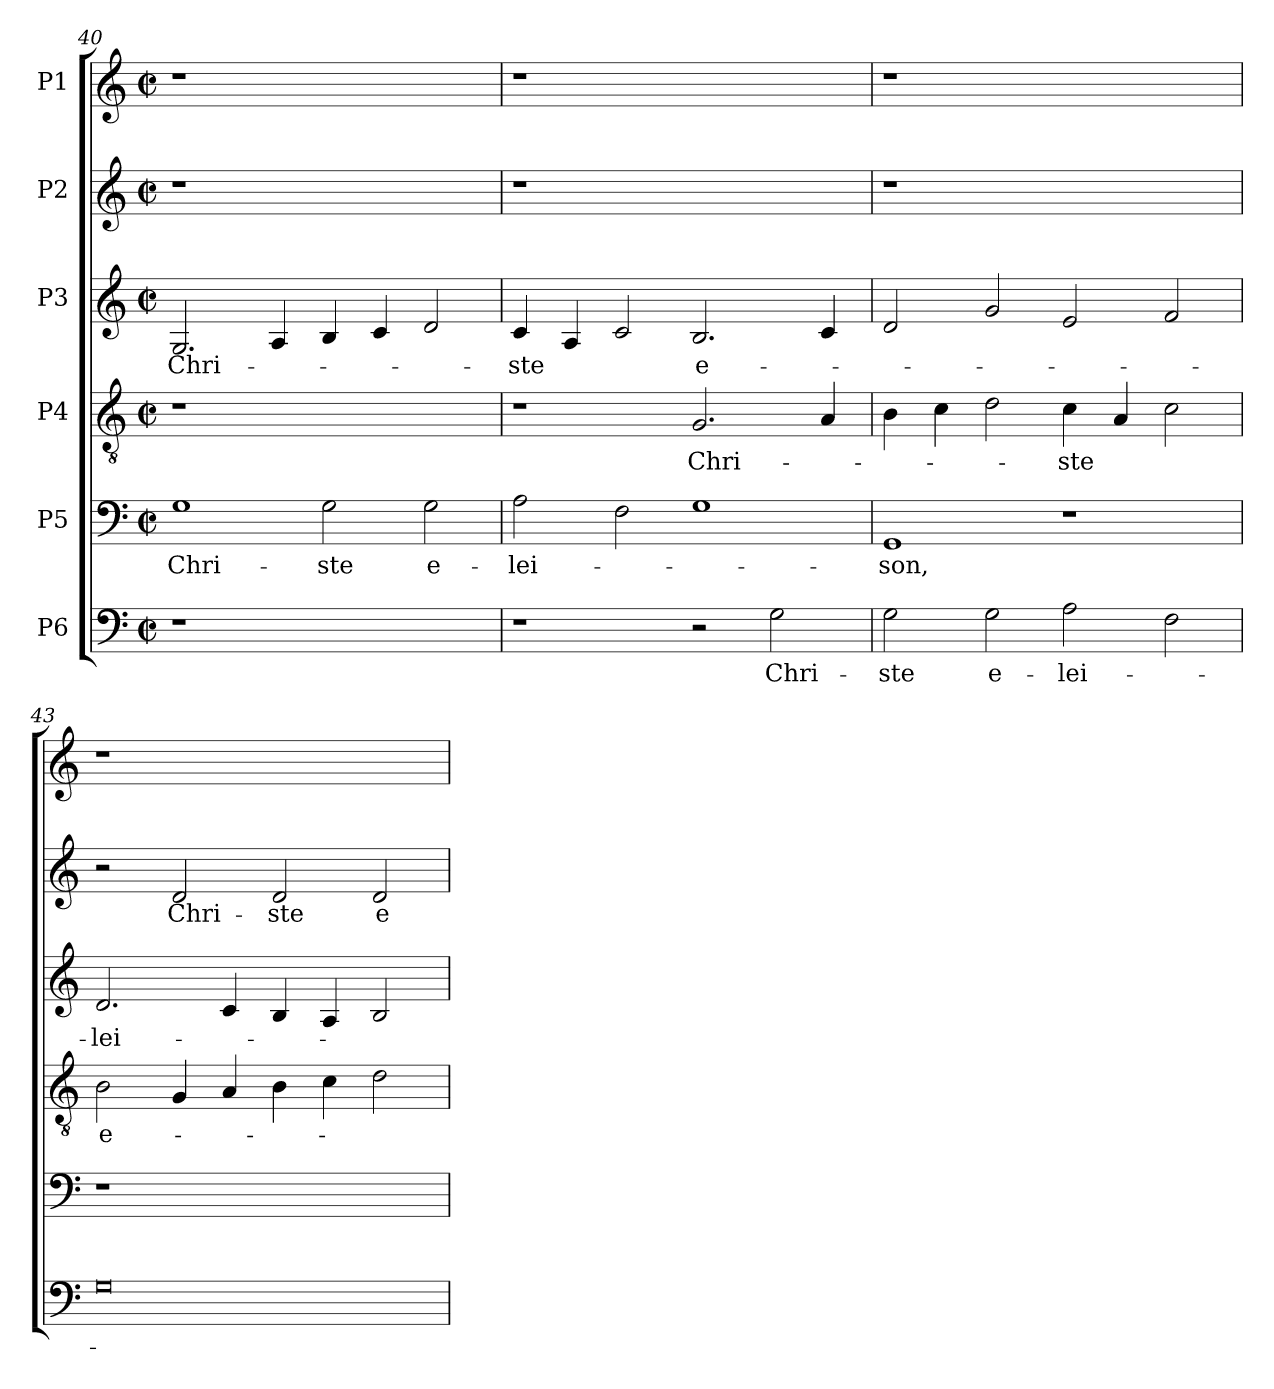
**kern	**text	**kern	**text	**kern	**text	**kern	**text	**kern	**text	**kern
*part6	*part6	*part5	*part5	*part4	*part4	*part3	*part3	*part2	*part2	*part1
*staff6	*staff6	*staff5	*staff5	*staff4	*staff4	*staff3	*staff3	*staff2	*staff2	*staff1
*I"P6	*	*I"P5	*	*I"P4	*	*I"P3	*	*I"P2	*	*I"P1
!!LO:PB:g=z
*clefF4	*	*clefF4	*	*clefGv2	*	*clefG2	*	*clefG2	*	*clefG2
*	*	*	*	*ITrd7c12	*	*	*	*	*	*
*k[]	*	*k[]	*	*k[]	*	*k[]	*	*k[]	*	*k[]
*C:	*	*C:	*	*C:	*	*C:	*	*C:	*	*C:
*M2/2	*	*M2/2	*	*M2/2	*	*M2/2	*	*M2/2	*	*M2/2
*met(c|)	*	*met(c|)	*	*met(c|)	*	*met(c|)	*	*met(c|)	*	*met(c|)
=40	=40	=40	=40	=40	=40	=40	=40	=40	=40	=40
!LO:N:vis=1	!	!	!	!	!	!	!	!	!	!
!	!	!	!LO:LY:b:color=#000000	!LO:N:vis=1	!	!	!	!	!	!
!	!	!	!	!	!	!	!LO:LY:b:color=#000000	!LO:N:vis=1	!	!LO:N:vis=1
1r	.	1Gi	Chri-	1r	.	2.Gi/	Chri-	1r	.	1r
.	.	.	.	.	.	4Ai/	.	.	.	.
!	!	!	!LO:LY:b:color=#000000	!	!	!	!	!	!	!
1ryy	.	2Gi\	-ste	1ryy	.	4Bi/	.	1ryy	.	1ryy
.	.	.	.	.	.	4ci/	.	.	.	.
!	!	!	!LO:LY:b:color=#000000	!	!	!	!	!	!	!
.	.	2Gi\	e-	.	.	2di/	.	.	.	.
=41	=41	=41	=41	=41	=41	=41	=41	=41	=41	=41
!	!	!	!LO:LY:b:color=#000000	!	!	!	!	!	!	!
!	!	!	!	!	!	!	!LO:LY:b:color=#000000	!LO:N:vis=1	!	!LO:N:vis=1
1r	.	2Ai\	-lei-	1r	.	4ci/	-ste	1r	.	1r
.	.	.	.	.	.	4Ai/	.	.	.	.
.	.	2Fi\	.	.	.	2ci/	.	.	.	.
!	!	!	!	!	!LO:LY:b:color=#000000	!	!	!	!	!
!	!	!	!	!	!	!	!LO:LY:b:color=#000000	!	!	!
2r	.	1Gi	.	2.GGi/	Chri-	2.Bi/	e-	1ryy	.	1ryy
!	!LO:LY:b:color=#000000	!	!	!	!	!	!	!	!	!
2Gi\	Chri-	.	.	.	.	.	.	.	.	.
.	.	.	.	4AAi/	.	4ci/	.	.	.	.
=42	=42	=42	=42	=42	=42	=42	=42	=42	=42	=42
!	!LO:LY:b:color=#000000	!	!	!	!	!	!	!	!	!
!	!	!	!LO:LY:b:color=#000000	!	!	!	!	!LO:N:vis=1	!	!LO:N:vis=1
2Gi\	-ste	1GGi	-son,	4BBi\	.	2di/	.	1r	.	1r
.	.	.	.	4Ci\	.	.	.	.	.	.
!	!LO:LY:b:color=#000000	!	!	!	!	!	!	!	!	!
2Gi\	e-	.	.	2Di\	.	2gi/	.	.	.	.
!	!LO:LY:b:color=#000000	!	!	!	!	!	!	!	!	!
!	!	!	!	!	!LO:LY:b:color=#000000	!	!	!	!	!
2Ai\	-lei-	1r	.	4Ci\	-ste	2ei/	.	1ryy	.	1ryy
.	.	.	.	4AAi/	.	.	.	.	.	.
2Fi\	.	.	.	2Ci\	.	2fi/	.	.	.	.
=43	=43	=43	=43	=43	=43	=43	=43	=43	=43	=43
!	!	!LO:N:vis=1	!	!	!	!	!	!	!	!
!	!	!	!	!	!LO:LY:b:color=#000000	!	!	!	!	!
!	!	!	!	!	!	!	!LO:LY:b:color=#000000	!	!	!LO:N:vis=1
0Gi	.	1r	.	2BBi\	e-	2.di/	-lei-	2r	.	1r
!	!	!	!	!	!	!	!	!	!LO:LY:b:color=#000000	!
.	.	.	.	4GGi/	.	.	.	2di/	Chri-	.
.	.	.	.	4AAi/	.	4ci/	.	.	.	.
!	!	!	!	!	!	!	!	!	!LO:LY:b:color=#000000	!
.	.	1ryy	.	4BBi\	.	4Bi/	.	2di/	-ste	1ryy
.	.	.	.	4Ci\	.	4Ai/	.	.	.	.
!	!	!	!	!	!	!	!	!	!LO:LY:b:color=#000000	!
.	.	.	.	2Di\	.	2Bi/	.	2di/	e-	.
=	=	=	=	=	=	=	=	=	=	=
*-	*-	*-	*-	*-	*-	*-	*-	*-	*-	*-
